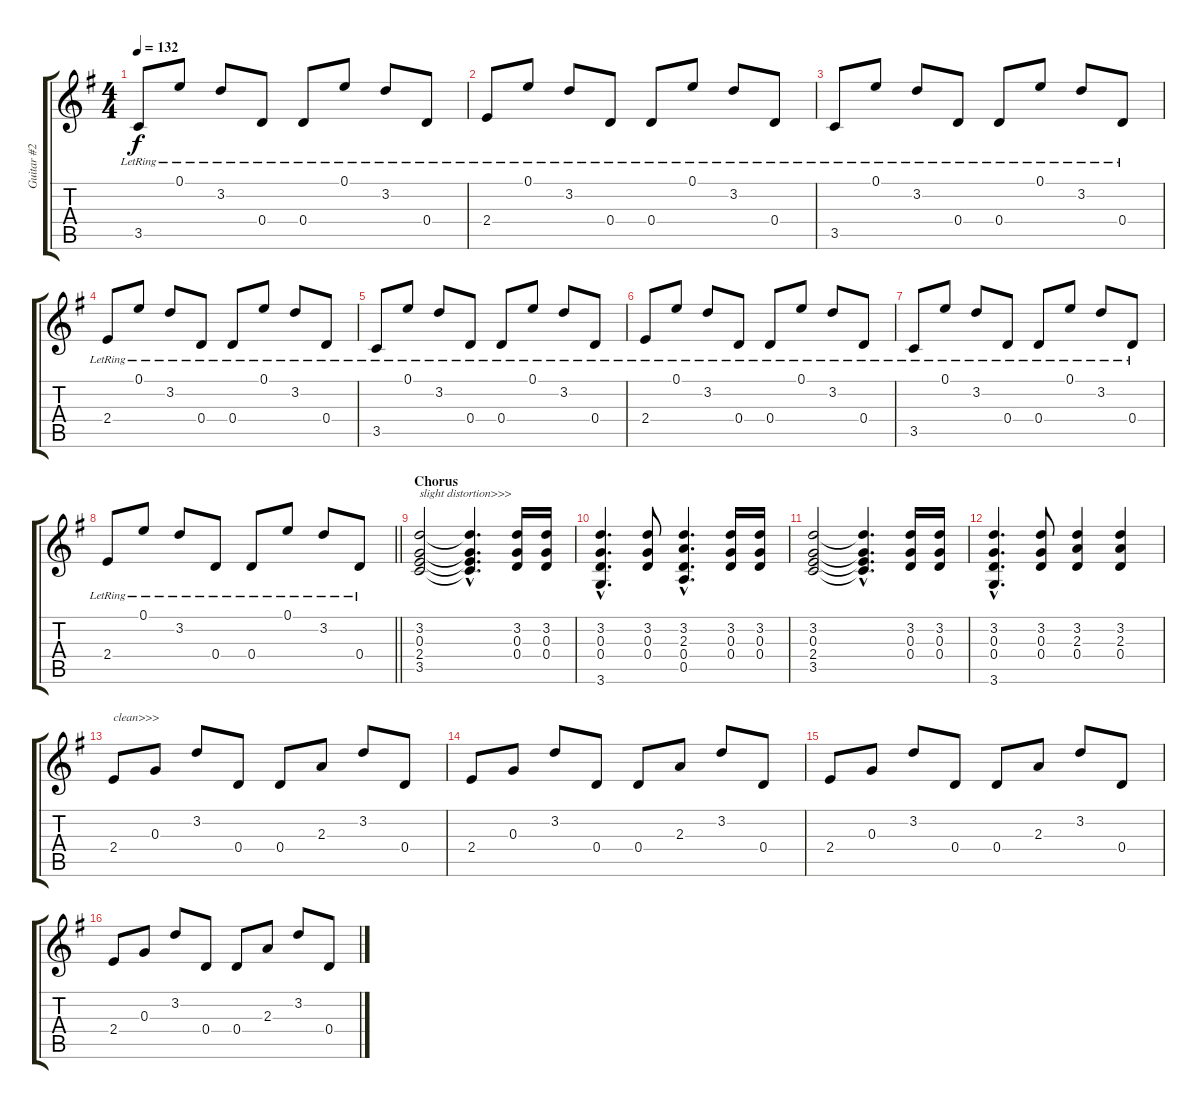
\track ("Guitar #2" "Guitar #2") {instrument electricguitarclean}
\staff {score tabs}
\tuning (E4 B3 G3 D3 A2 E2) {hide}
\ts (4 4)
\tempo 132
\clef g2
\ks g
3.5{lr}.8{dy f} 0.1{lr}.8 3.2{lr}.8 0.4{lr}.8 0.4{lr}.8 0.1{lr}.8 3.2{lr}.8 0.4{lr}.8 |
2.4{lr}.8 0.1{lr}.8 3.2{lr}.8 0.4{lr}.8 0.4{lr}.8 0.1{lr}.8 3.2{lr}.8 0.4{lr}.8 |
3.5{lr}.8 0.1{lr}.8 3.2{lr}.8 0.4{lr}.8 0.4{lr}.8 0.1{lr}.8 3.2{lr}.8 0.4{lr}.8 |
2.4{lr}.8 0.1{lr}.8 3.2{lr}.8 0.4{lr}.8 0.4{lr}.8 0.1{lr}.8 3.2{lr}.8 0.4{lr}.8 |
3.5{lr}.8 0.1{lr}.8 3.2{lr}.8 0.4{lr}.8 0.4{lr}.8 0.1{lr}.8 3.2{lr}.8 0.4{lr}.8 |
2.4{lr}.8 0.1{lr}.8 3.2{lr}.8 0.4{lr}.8 0.4{lr}.8 0.1{lr}.8 3.2{lr}.8 0.4{lr}.8 |
3.5{lr}.8 0.1{lr}.8 3.2{lr}.8 0.4{lr}.8 0.4{lr}.8 0.1{lr}.8 3.2{lr}.8 0.4{lr}.8 |
\barLineRight lightlight
2.4{lr}.8 0.1{lr}.8 3.2{lr}.8 0.4{lr}.8 0.4{lr}.8 0.1{lr}.8 3.2{lr}.8 0.4{lr}.8 |
\section ("" "Chorus")
(3.2 0.3 2.4 3.5).2{txt "slight distortion>>>" instrument distortionguitar} (3.2{hac t} 0.3{hac t} 2.4{hac t} 3.5{hac t}).4{d} (3.2 0.3 0.4).16 (3.2 0.3 0.4).16 |
(3.2{hac} 0.3{hac} 0.4{hac} 3.6{hac}).4{d} (3.2 0.3 0.4).8 (3.2{hac} 2.3{hac} 0.4{hac} 0.5{hac}).4{d} (3.2 0.3 0.4).16 (3.2 0.3 0.4).16 |
(3.2 0.3 2.4 3.5).2 (3.2{hac t} 0.3{hac t} 2.4{hac t} 3.5{hac t}).4{d} (3.2 0.3 0.4).16 (3.2 0.3 0.4).16 |
(3.2{hac} 0.3{hac} 0.4{hac} 3.6{hac}).4{d} (3.2 0.3 0.4).8 (3.2 2.3 0.4).4 (3.2 2.3 0.4).4 |
2.4.8{txt "clean>>>" instrument electricguitarclean} 0.3.8 3.2.8 0.4.8 0.4.8 2.3.8 3.2.8 0.4.8 |
2.4.8 0.3.8 3.2.8 0.4.8 0.4.8 2.3.8 3.2.8 0.4.8 |
2.4.8 0.3.8 3.2.8 0.4.8 0.4.8 2.3.8 3.2.8 0.4.8 |
2.4.8 0.3.8 3.2.8 0.4.8 0.4.8 2.3.8 3.2.8 0.4.8
